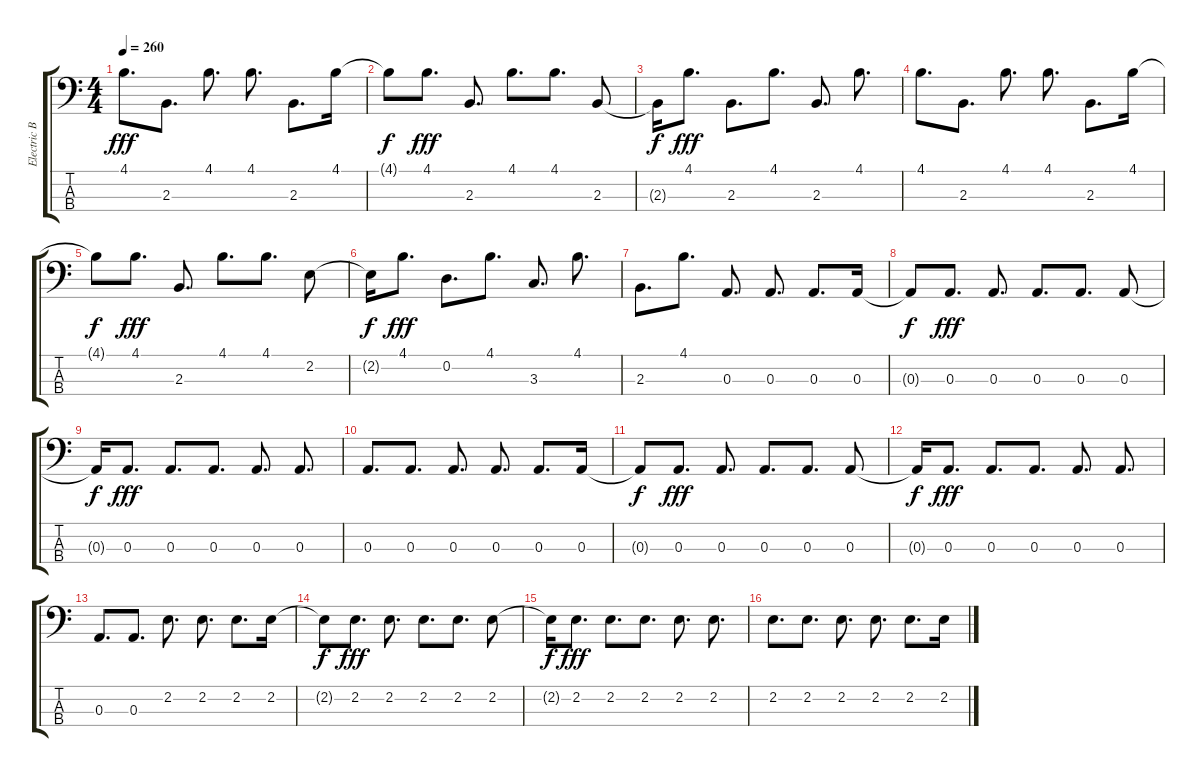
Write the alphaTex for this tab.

\track ("Electric Bass" "Electric B") {instrument electricbassfinger}
\staff {score tabs}
\tuning (G2 D2 A1 E1) {hide}
\ts (4 4)
\tempo 260
\clef f4
\ks c
4.1.8{d dy fff} 2.3.8{d} 4.1.8{d} 4.1.8{d} 2.3.8{d} 4.1.16 |
4.1{t}.8{dy f} 4.1.8{d dy fff} 2.3.8{d} 4.1.8{d} 4.1.8{d} 2.3.8 |
2.3{t}.16{dy f} 4.1.8{d dy fff} 2.3.8{d} 4.1.8{d} 2.3.8{d} 4.1.8{d} |
4.1.8{d} 2.3.8{d} 4.1.8{d} 4.1.8{d} 2.3.8{d} 4.1.16 |
4.1{t}.8{dy f} 4.1.8{d dy fff} 2.3.8{d} 4.1.8{d} 4.1.8{d} 2.2.8 |
2.2{t}.16{dy f} 4.1.8{d dy fff} 0.2.8{d} 4.1.8{d} 3.3.8{d} 4.1.8{d} |
2.3.8{d} 4.1.8{d} 0.3.8{d} 0.3.8{d} 0.3.8{d} 0.3.16 |
0.3{t}.8{dy f} 0.3.8{d dy fff} 0.3.8{d} 0.3.8{d} 0.3.8{d} 0.3.8 |
0.3{t}.16{dy f} 0.3.8{d dy fff} 0.3.8{d} 0.3.8{d} 0.3.8{d} 0.3.8{d} |
0.3.8{d} 0.3.8{d} 0.3.8{d} 0.3.8{d} 0.3.8{d} 0.3.16 |
0.3{t}.8{dy f} 0.3.8{d dy fff} 0.3.8{d} 0.3.8{d} 0.3.8{d} 0.3.8 |
0.3{t}.16{dy f} 0.3.8{d dy fff} 0.3.8{d} 0.3.8{d} 0.3.8{d} 0.3.8{d} |
0.3.8{d} 0.3.8{d} 2.2.8{d} 2.2.8{d} 2.2.8{d} 2.2.16 |
2.2{t}.8{dy f} 2.2.8{d dy fff} 2.2.8{d} 2.2.8{d} 2.2.8{d} 2.2.8 |
2.2{t}.16{dy f} 2.2.8{d dy fff} 2.2.8{d} 2.2.8{d} 2.2.8{d} 2.2.8{d} |
2.2.8{d} 2.2.8{d} 2.2.8{d} 2.2.8{d} 2.2.8{d} 2.2.16
